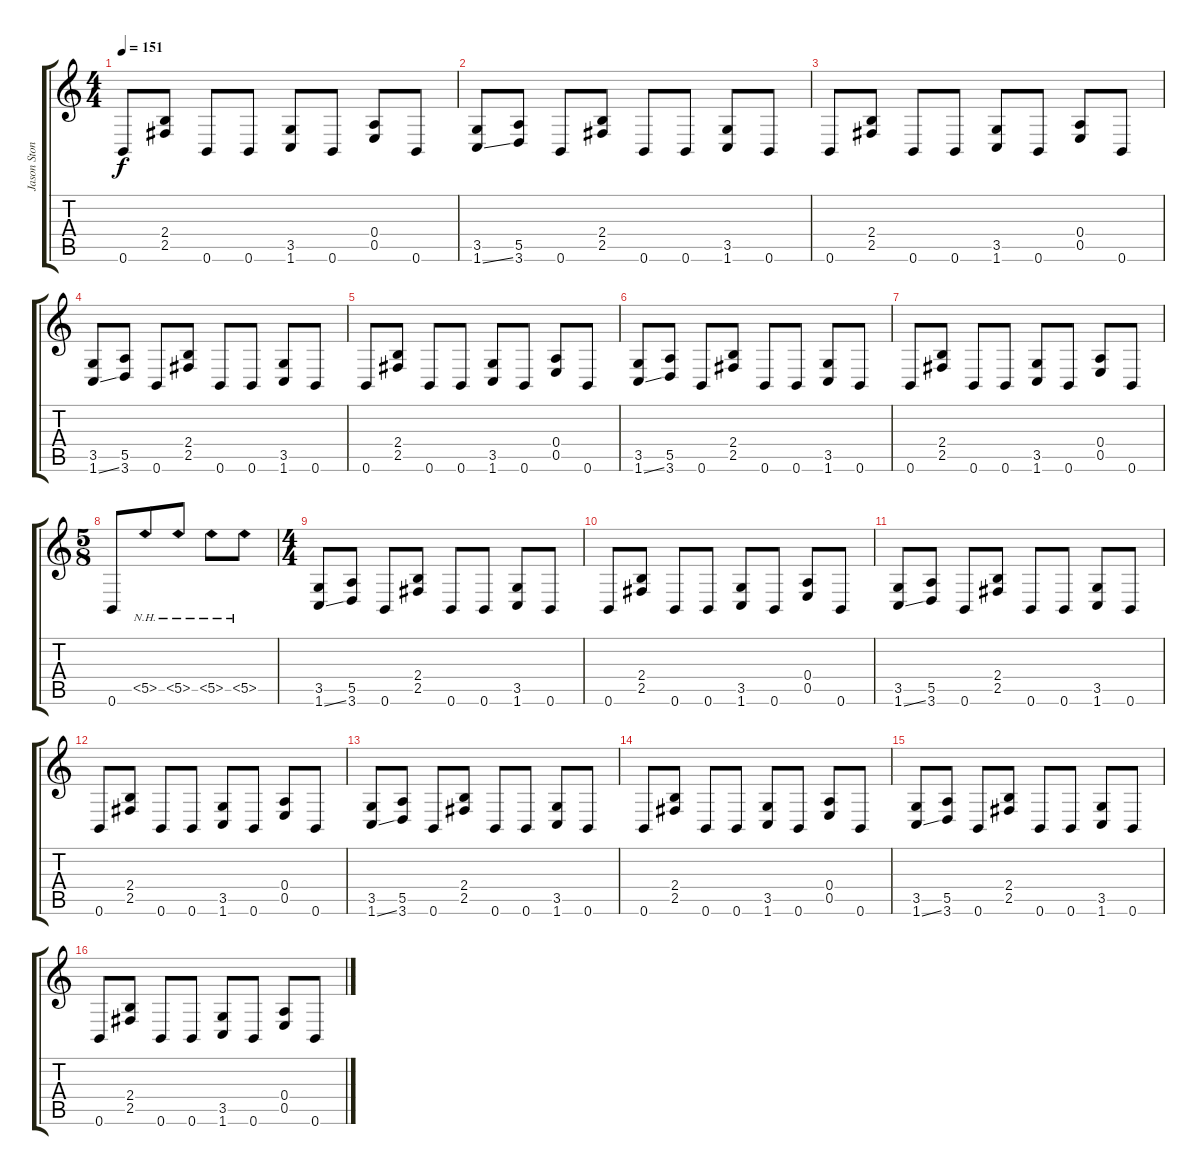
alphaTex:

\track ("Jason Stone" "Jason Ston") {instrument distortionguitar}
\staff {score tabs}
\tuning (B3 Gb3 D3 A2 E2 B1) {hide}
\ts (4 4)
\tempo 151
\clef g2
\ks c
0.6.8{dy f} (2.4 2.5).8 0.6.8 0.6.8 (3.5 1.6).8 0.6.8 (0.4 0.5).8 0.6.8 |
(3.5 1.6{ss}).8 (5.5 3.6).8 0.6.8 (2.4 2.5).8 0.6.8 0.6.8 (3.5 1.6).8 0.6.8 |
0.6.8 (2.4 2.5).8 0.6.8 0.6.8 (3.5 1.6).8 0.6.8 (0.4 0.5).8 0.6.8 |
(3.5 1.6{ss}).8 (5.5 3.6).8 0.6.8 (2.4 2.5).8 0.6.8 0.6.8 (3.5 1.6).8 0.6.8 |
0.6.8 (2.4 2.5).8 0.6.8 0.6.8 (3.5 1.6).8 0.6.8 (0.4 0.5).8 0.6.8 |
(3.5 1.6{ss}).8 (5.5 3.6).8 0.6.8 (2.4 2.5).8 0.6.8 0.6.8 (3.5 1.6).8 0.6.8 |
0.6.8 (2.4 2.5).8 0.6.8 0.6.8 (3.5 1.6).8 0.6.8 (0.4 0.5).8 0.6.8 |
\ts (5 8)
0.6.8 5.5{nh}.8 5.5{nh}.8 5.5{nh}.8 5.5{nh}.8 |
\ts (4 4)
(3.5 1.6{ss}).8 (5.5 3.6).8 0.6.8 (2.4 2.5).8 0.6.8 0.6.8 (3.5 1.6).8 0.6.8 |
0.6.8 (2.4 2.5).8 0.6.8 0.6.8 (3.5 1.6).8 0.6.8 (0.4 0.5).8 0.6.8 |
(3.5 1.6{ss}).8 (5.5 3.6).8 0.6.8 (2.4 2.5).8 0.6.8 0.6.8 (3.5 1.6).8 0.6.8 |
0.6.8 (2.4 2.5).8 0.6.8 0.6.8 (3.5 1.6).8 0.6.8 (0.4 0.5).8 0.6.8 |
(3.5 1.6{ss}).8 (5.5 3.6).8 0.6.8 (2.4 2.5).8 0.6.8 0.6.8 (3.5 1.6).8 0.6.8 |
0.6.8 (2.4 2.5).8 0.6.8 0.6.8 (3.5 1.6).8 0.6.8 (0.4 0.5).8 0.6.8 |
(3.5 1.6{ss}).8 (5.5 3.6).8 0.6.8 (2.4 2.5).8 0.6.8 0.6.8 (3.5 1.6).8 0.6.8 |
0.6.8 (2.4 2.5).8 0.6.8 0.6.8 (3.5 1.6).8 0.6.8 (0.4 0.5).8 0.6.8
